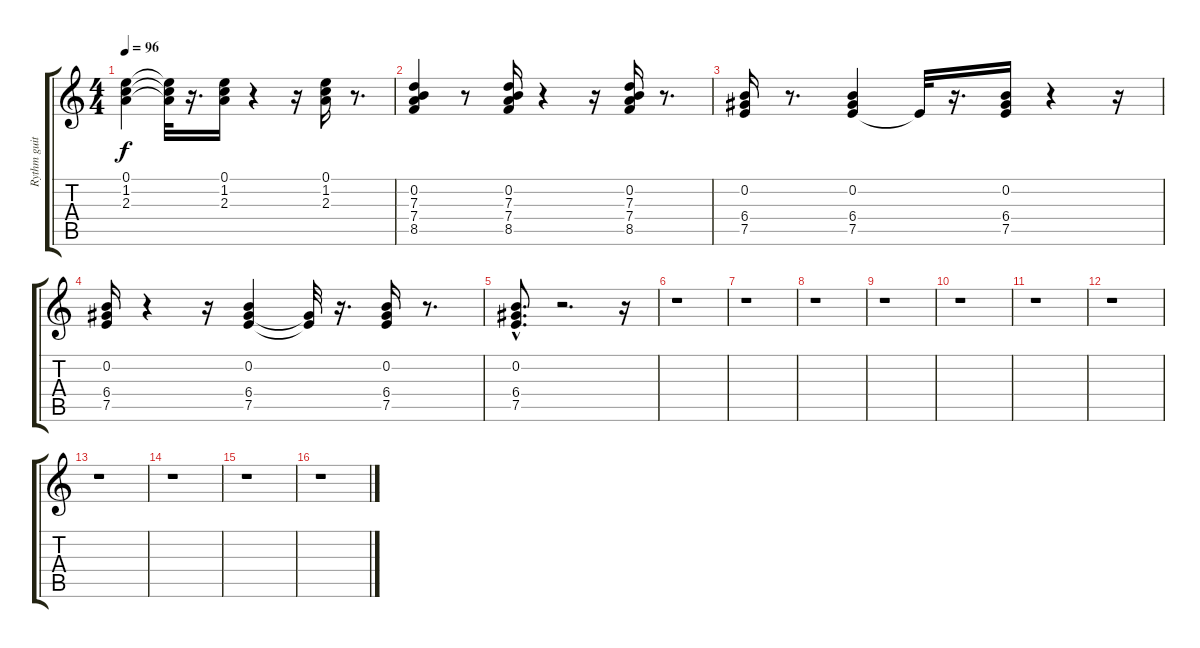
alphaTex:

\track ("Rythm guitar" "Rythm guit") {instrument acousticguitarsteel}
\staff {score tabs}
\tuning (E4 B3 G3 D3 A2 E2) {hide}
\ts (4 4)
\tempo 96
\clef g2
\ks c
(0.1 1.2 2.3).4{dy f} (0.1{t} 1.2{t} 2.3{t}).32 r.16{d} (0.1 1.2 2.3).16 r.4 r.16 (0.1 1.2 2.3).16 r.8{d} |
(0.2 7.3 7.4 8.5).4 r.8 (0.2 7.3 7.4 8.5).16 r.4 r.16 (0.2 7.3 7.4 8.5).16 r.8{d} |
(0.2 6.4 7.5).16 r.8{d} (0.2 6.4 7.5).4 7.5{t}.32 r.16{d} (0.2 6.4 7.5).16 r.4 r.16 |
(0.2 6.4 7.5).16 r.4 r.16 (0.2 6.4 7.5).4 (6.4{t} 7.5{t}).32 r.16{d} (0.2 6.4 7.5).16 r.8{d} |
(0.2 6.4{hac} 7.5{hac}).8{d} r.2{d} r.16 |
r.1 |
r.1 |
r.1 |
r.1 |
r.1 |
r.1 |
r.1 |
r.1 |
r.1 |
r.1 |
r.1
